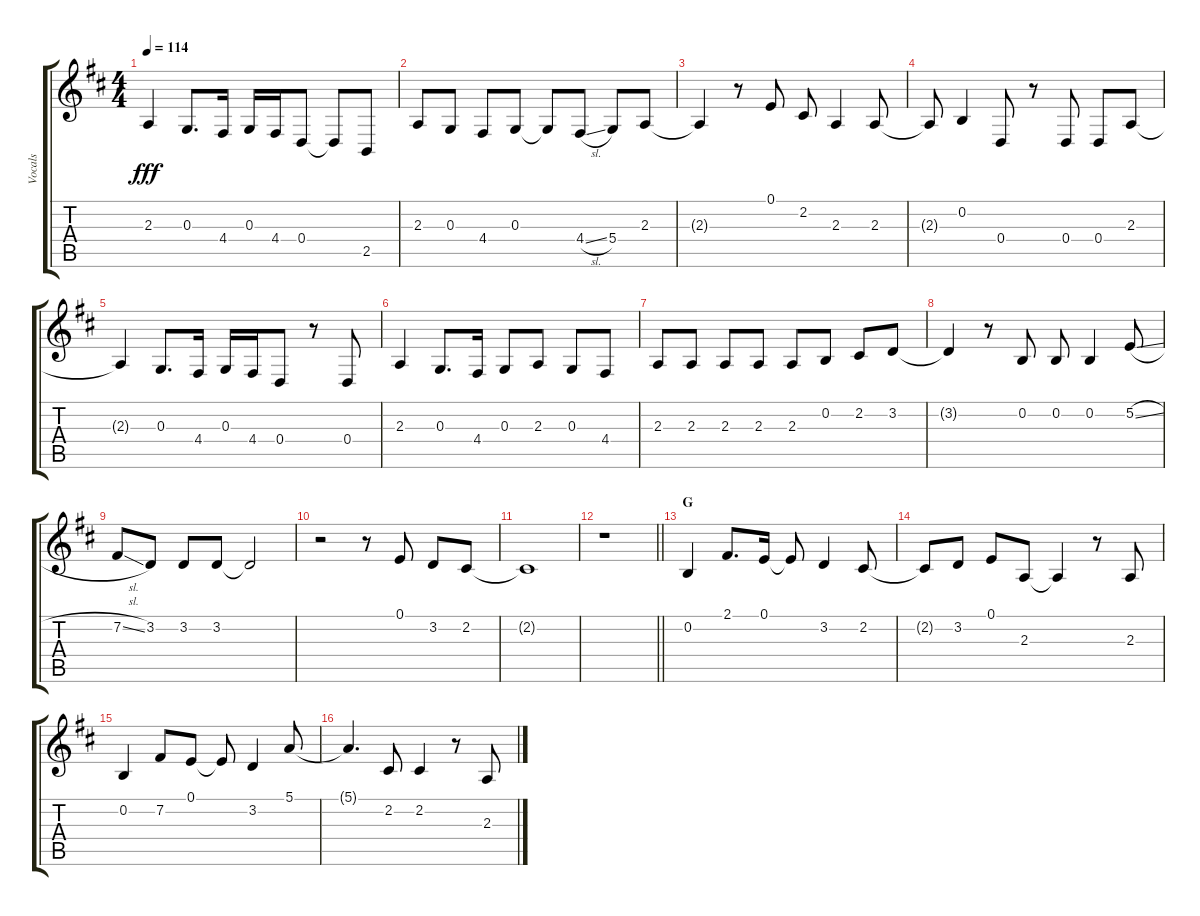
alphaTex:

\track ("Vocals" "Vocals") {instrument voiceoohs}
\staff {score tabs}
\tuning (E4 B3 G3 D3 A2 E2) {hide}
\ts (4 4)
\tempo 114
\clef g2
\ks d
2.3{t}.4{dy fff} 0.3.8{d} 4.4.16 0.3.16 4.4.16 0.4.8 0.4{t}.8 2.5.8 |
2.3.8 0.3.8 4.4.8 0.3.8 0.3{t}.8 4.4{sl}.8 5.4.8 2.3.8 |
2.3{t}.4 r.8 0.1.8 2.2.8 2.3.4 2.3.8 |
2.3{t}.8 0.2.4 0.4.8 r.8 0.4.8 0.4.8 2.3.8 |
2.3{t}.4 0.3.8{d} 4.4.16 0.3.16 4.4.16 0.4.8 r.8 0.4.8 |
2.3.4 0.3.8{d} 4.4.16 0.3.8 2.3.8 0.3.8 4.4.8 |
2.3.8 2.3.8 2.3.8 2.3.8 2.3.8 0.2.8 2.2.8 3.2.8 |
3.2{t}.4 r.8 0.2.8 0.2.8 0.2.4 5.2{sl}.8 |
7.2{sl}.8 3.2.8 3.2.8 3.2.8 3.2{t}.2 |
r.2 r.8 0.1.8 3.2.8 2.2.8 |
2.2{t}.1 |
\barLineRight lightlight
r.1 |
\section ("" "G")
0.2.4 2.1.8{d} 0.1.16 0.1{t}.8 3.2.4 2.2.8 |
2.2{t}.8 3.2.8 0.1.8 2.3.8 2.3{t}.4 r.8 2.3.8 |
0.2.4 7.2.8 0.1.8 0.1{t}.8 3.2.4 5.1.8 |
5.1{t}.4{d} 2.2.8 2.2.4 r.8 2.3.8
